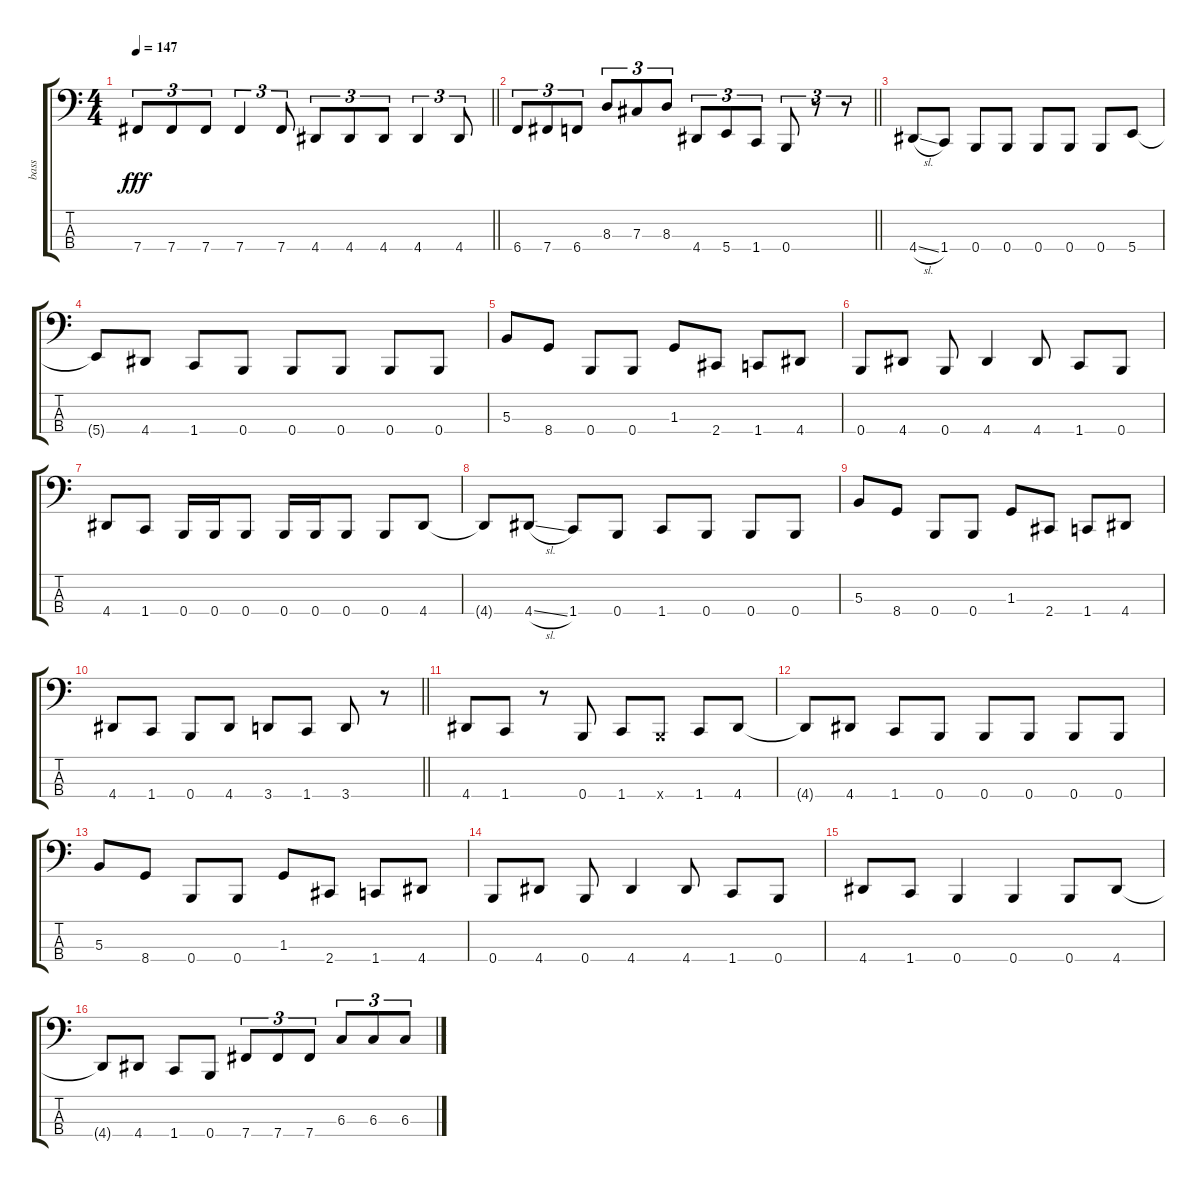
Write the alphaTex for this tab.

\track ("bass" "bass") {instrument electricbasspick}
\staff {score tabs}
\tuning (E2 B1 Gb1 B0) {hide}
\ts (4 4)
\tempo 147
\clef f4
\barLineRight lightlight
\ks c
7.4.8{tu (3 2) dy fff} 7.4.8{tu (3 2)} 7.4.8{tu (3 2)} 7.4.4{tu (3 2)} 7.4.8{tu (3 2)} 4.4.8{tu (3 2)} 4.4.8{tu (3 2)} 4.4.8{tu (3 2)} 4.4.4{tu (3 2)} 4.4.8{tu (3 2)} |
\barLineRight lightlight
6.4.8{tu (3 2)} 7.4.8{tu (3 2)} 6.4.8{tu (3 2)} 8.3.8{tu (3 2)} 7.3.8{tu (3 2)} 8.3.8{tu (3 2)} 4.4.8{tu (3 2)} 5.4.8{tu (3 2)} 1.4.8{tu (3 2)} 0.4.8{tu (3 2)} r.8{tu (3 2)} r.8{tu (3 2)} |
\section ("" "")
4.4{sl}.8 1.4.8 0.4.8 0.4.8 0.4.8 0.4.8 0.4.8 5.4.8 |
5.4{t}.8 4.4.8 1.4.8 0.4.8 0.4.8 0.4.8 0.4.8 0.4.8 |
5.3.8 8.4.8 0.4.8 0.4.8 1.3.8 2.4.8 1.4.8 4.4.8 |
0.4.8 4.4.8 0.4.8 4.4.4 4.4.8 1.4.8 0.4.8 |
4.4.8 1.4.8 0.4.16 0.4.16 0.4.8 0.4.16 0.4.16 0.4.8 0.4.8 4.4.8 |
4.4{t}.8 4.4{sl}.8 1.4.8 0.4.8 1.4.8 0.4.8 0.4.8 0.4.8 |
5.3.8 8.4.8 0.4.8 0.4.8 1.3.8 2.4.8 1.4.8 4.4.8 |
\barLineRight lightlight
4.4.8 1.4.8 0.4.8 4.4.8 3.4.8 1.4.8 3.4.8 r.8 |
\section ("" "")
4.4.8 1.4.8 r.8 0.4.8 1.4.8 0.4{x}.8 1.4.8 4.4.8 |
4.4{t}.8 4.4.8 1.4.8 0.4.8 0.4.8 0.4.8 0.4.8 0.4.8 |
5.3.8 8.4.8 0.4.8 0.4.8 1.3.8 2.4.8 1.4.8 4.4.8 |
0.4.8 4.4.8 0.4.8 4.4.4 4.4.8 1.4.8 0.4.8 |
4.4.8 1.4.8 0.4.4 0.4.4 0.4.8 4.4.8 |
4.4{t}.8 4.4.8 1.4.8 0.4.8 7.4.8{tu (3 2)} 7.4.8{tu (3 2)} 7.4.8{tu (3 2)} 6.3.8{tu (3 2)} 6.3.8{tu (3 2)} 6.3.8{tu (3 2)}
